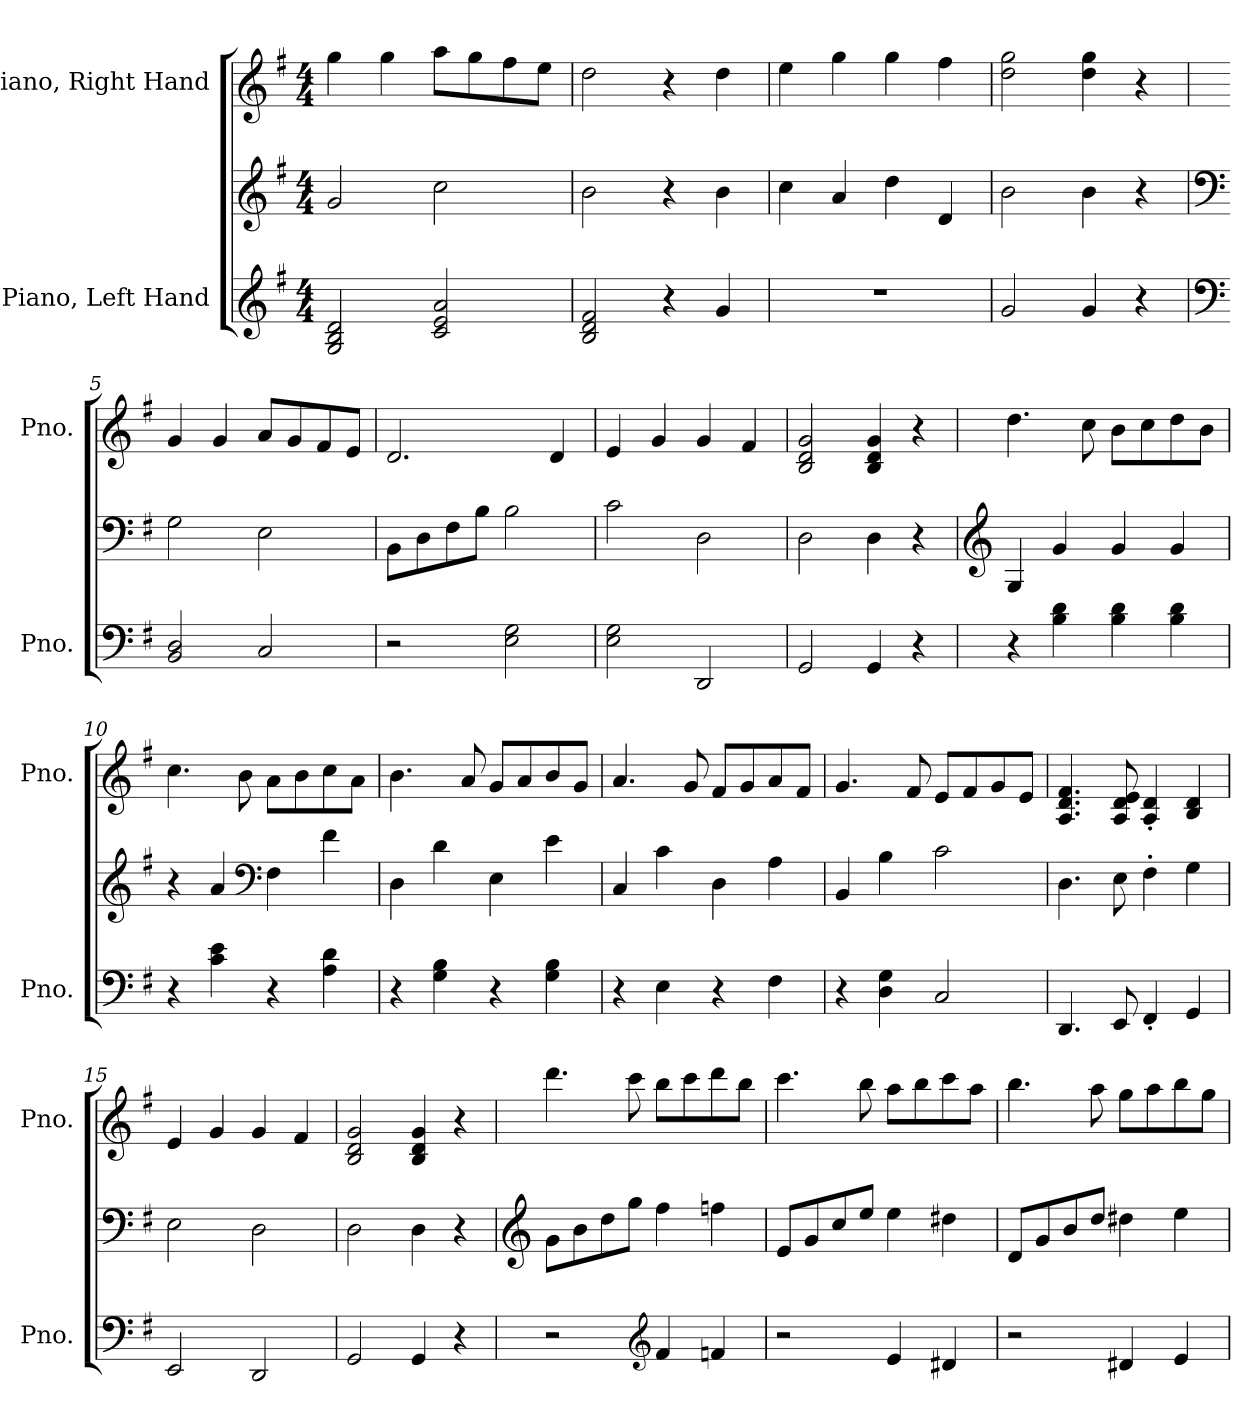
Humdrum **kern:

**kern	**kern	**kern
*part2	*part2	*part1
*staff3	*staff2	*staff1
*I"Piano, Left Hand	*	*I"Piano, Right Hand
*I'Pno.	*	*I'Pno.
*clefG2	*clefG2	*clefG2
*k[f#]	*k[f#]	*k[f#]
*M4/4	*M4/4	*M4/4
*MM100	*MM100	*MM100
=1	=1	=1
2G/ 2B/ 2d/	2g/	4gg\
.	.	4gg\
2c/ 2e/ 2a/	2cc\	8aa\L
.	.	8gg\
.	.	8ff#\
.	.	8ee\J
=2	=2	=2
2B/ 2d/ 2f#/	2b\	2dd\
4r	4r	4r
4g/	4b\	4dd\
=3	=3	=3
1r	4cc\	4ee\
.	4a/	4gg\
.	4dd\	4gg\
.	4d/	4ff#\
=4	=4	=4
2g/	2b\	2dd\ 2gg\
4g/	4b\	4dd\ 4gg\
4r	4r	4r
=5	=5	=5
*clefF4	*clefF4	*
2BB/ 2D/	2G\	4g/
.	.	4g/
2C/	2E\	8a/L
.	.	8g/
.	.	8f#/
.	.	8e/J
=6	=6	=6
2r	8BB\L	2.d/
.	8D\	.
.	8F#\	.
.	8B\J	.
2E\ 2G\	2B\	.
.	.	4d/
!!LO:LB:g=z
=7	=7	=7
2E\ 2G\	2c\	4e/
.	.	4g/
2DD/	2D\	4g/
.	.	4f#/
=8	=8	=8
2GG/	2D\	2B/ 2d/ 2g/
4GG/	4D\	4B/ 4d/ 4g/
4r	4r	4r
=9	=9	=9
*	*clefG2	*
4r	4G/	4.dd\
4B\ 4d\	4g/	.
.	.	8cc\
4B\ 4d\	4g/	8b\L
.	.	8cc\
4B\ 4d\	4g/	8dd\
.	.	8b\J
=10	=10	=10
4r	4r	4.cc\
4c\ 4e\	4a/	.
.	.	8b\
*	*clefF4	*
4r	4F#\	8a\L
.	.	8b\
4A\ 4d\	4f#\	8cc\
.	.	8a\J
=11	=11	=11
4r	4D\	4.b\
4G\ 4B\	4d\	.
.	.	8a/
4r	4E\	8g/L
.	.	8a/
4G\ 4B\	4e\	8b/
.	.	8g/J
=12	=12	=12
4r	4C/	4.a/
4E\	4c\	.
.	.	8g/
4r	4D\	8f#/L
.	.	8g/
4F#\	4A\	8a/
.	.	8f#/J
!!LO:LB:g=z
=13	=13	=13
4r	4BB/	4.g/
4D\ 4G\	4B\	.
.	.	8f#/
2C/	2c\	8e/L
.	.	8f#/
.	.	8g/
.	.	8e/J
=14	=14	=14
4.DD/	4.D\	4.A/ 4.d/ 4.f#/
8EE/	8E\	8A/ 8d/ 8e/
4FF#'/	4F#'\	4A/' 4d/'
4GG/	4G\	4B/ 4d/
=15	=15	=15
2EE/	2E\	4e/
.	.	4g/
2DD/	2D\	4g/
.	.	4f#/
=16	=16	=16
2GG/	2D\	2B/ 2d/ 2g/
4GG/	4D\	4B/ 4d/ 4g/
4r	4r	4r
=17	=17	=17
*	*clefG2	*
2r	8g\L	4.ddd\
.	8b\	.
.	8dd\	.
.	8gg\J	8ccc\
*clefG2	*	*
4f#/	4ff#\	8bb\L
.	.	8ccc\
4fn/	4ffn\	8ddd\
.	.	8bb\J
!!LO:LB:g=z
=18	=18	=18
2r	8e/L	4.ccc\
.	8g/	.
.	8cc/	.
.	8ee/J	8bb\
4e/	4ee\	8aa\L
.	.	8bb\
4d#X/	4dd#X\	8ccc\
.	.	8aa\J
=19	=19	=19
2r	8d/L	4.bb\
.	8g/	.
.	8b/	.
.	8dd/J	8aa\
4d#X/	4dd#X\	8gg\L
.	.	8aa\
4e/	4ee\	8bb\
.	.	8gg\J
=	=	=
*-	*-	*-
